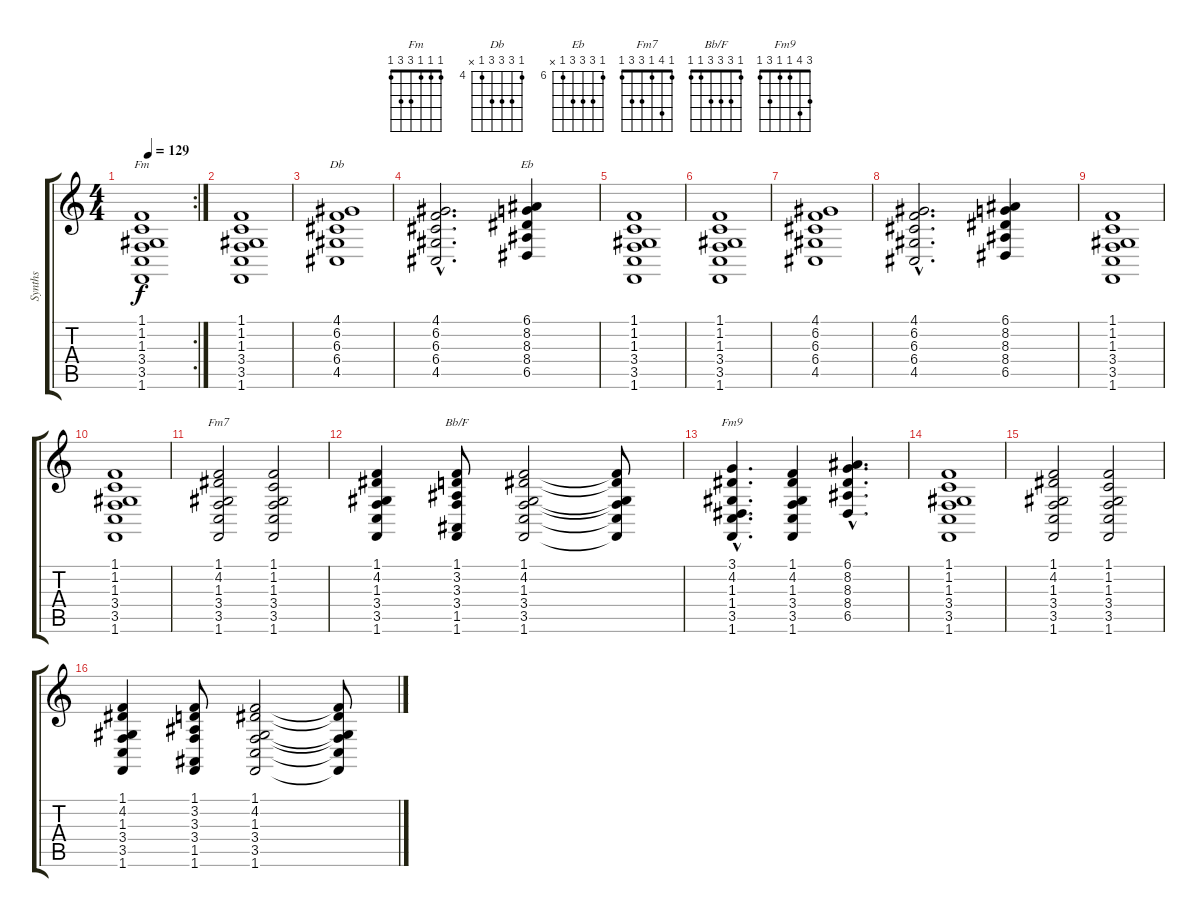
\track ("Synths" "Synths") {instrument pad2warm}
\staff {score tabs}
\tuning (E4 B3 G3 D3 A2 E2) {hide}
\chord ("Fm" 1 1 1 3 3 1)
\chord ("Db" 4 6 6 6 4 x) {firstfret 4}
\chord ("Eb" 6 8 8 8 6 x) {firstfret 6}
\chord ("Fm7" 1 4 1 3 3 1)
\chord ("Bb/F" 1 3 3 3 1 1)
\chord ("Fm9" 3 4 1 1 3 1)
\rc 2
\ts (4 4)
\tempo 129
\clef g2
\ks c
(1.1 1.2 1.3 3.4 3.5 1.6).1{ch "Fm" dy f} |
(1.1 1.2 1.3 3.4 3.5 1.6).1 |
(4.1 6.2 6.3 6.4 4.5).1{ch "Db"} |
(4.1{hac} 6.2{hac} 6.3{hac} 6.4{hac} 4.5{hac}).2{d} (6.1 8.2 8.3 8.4 6.5).4{ch "Eb"} |
(1.1 1.2 1.3 3.4 3.5 1.6).1 |
(1.1 1.2 1.3 3.4 3.5 1.6).1 |
(4.1 6.2 6.3 6.4 4.5).1 |
(4.1{hac} 6.2{hac} 6.3{hac} 6.4{hac} 4.5{hac}).2{d} (6.1 8.2 8.3 8.4 6.5).4 |
(1.1 1.2 1.3 3.4 3.5 1.6).1 |
(1.1 1.2 1.3 3.4 3.5 1.6).1 |
(1.1 4.2 1.3 3.4 3.5 1.6).2{ch "Fm7"} (1.1 1.2 1.3 3.4 3.5 1.6).2 |
(1.1 4.2 1.3 3.4 3.5 1.6).4 (1.1 3.2 3.3 3.4 1.5 1.6).8{ch "Bb/F"} (1.1 4.2 1.3 3.4 3.5 1.6).2 (1.1{t} 4.2{t} 1.3{t} 3.4{t} 3.5{t} 1.6{t}).8 |
(3.1{hac} 4.2{hac} 1.3{hac} 1.4{hac} 3.5{hac} 1.6{hac}).4{d ch "Fm9"} (1.1 4.2 1.3 3.4 3.5 1.6).4 (6.1{hac} 8.2{hac} 8.3{hac} 8.4{hac} 6.5{hac}).4{d} |
(1.1 1.2 1.3 3.4 3.5 1.6).1 |
(1.1 4.2 1.3 3.4 3.5 1.6).2 (1.1 1.2 1.3 3.4 3.5 1.6).2 |
(1.1 4.2 1.3 3.4 3.5 1.6).4 (1.1 3.2 3.3 3.4 1.5 1.6).8 (1.1 4.2 1.3 3.4 3.5 1.6).2 (1.1{t} 4.2{t} 1.3{t} 3.4{t} 3.5{t} 1.6{t}).8
